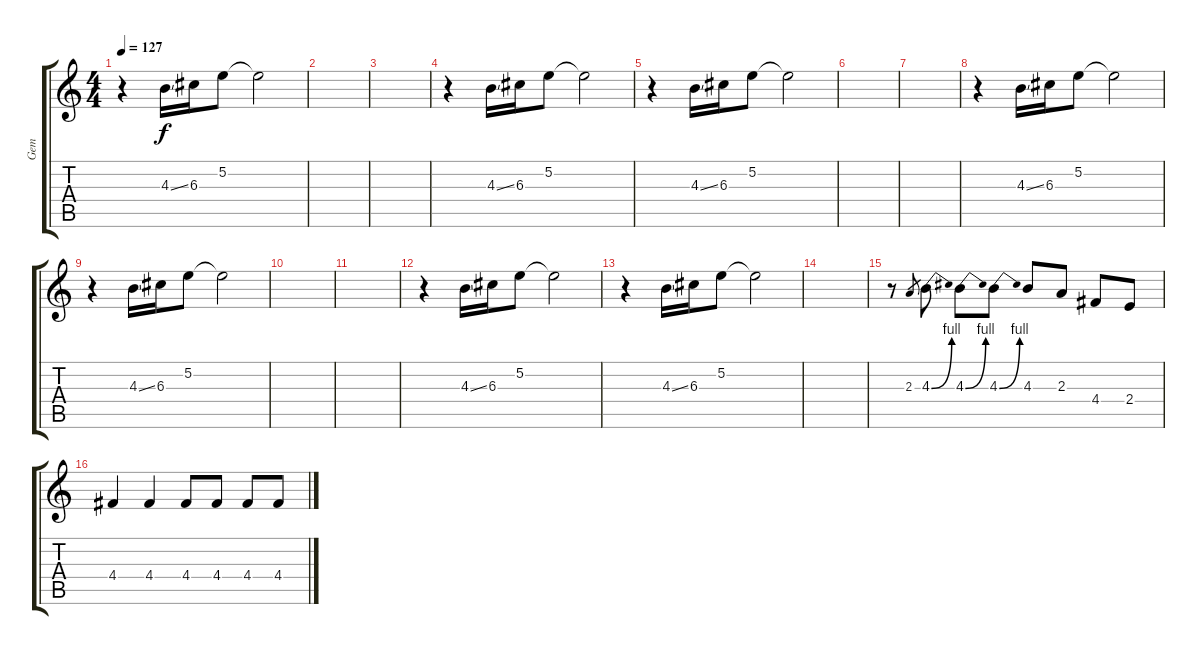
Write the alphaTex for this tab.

\track ("Gem" "Gem") {instrument distortionguitar}
\staff {score tabs}
\tuning (E4 B3 G3 D3 A2 E2) {hide}
\ts (4 4)
\tempo 127
\clef g2
\ks c
r.4{dy f} 4.3{ss}.16 6.3.16 5.2.8 5.2{t}.2 |
|
|
r.4 4.3{ss}.16 6.3.16 5.2.8 5.2{t}.2 |
r.4 4.3{ss}.16 6.3.16 5.2.8 5.2{t}.2 |
|
|
r.4 4.3{ss}.16 6.3.16 5.2.8 5.2{t}.2 |
r.4 4.3{ss}.16 6.3.16 5.2.8 5.2{t}.2 |
|
|
r.4 4.3{ss}.16 6.3.16 5.2.8 5.2{t}.2 |
r.4 4.3{ss}.16 6.3.16 5.2.8 5.2{t}.2 |
|
r.8 2.3.8{gr} 4.3{be (bend 0 0 60 4)}.8 4.3{be (bend 0 0 60 4)}.8 4.3{be (bend 0 0 60 4)}.8 4.3.8 2.3.8 4.4.8 2.4.8 |
4.4.4 4.4.4 4.4.8 4.4.8 4.4.8 4.4.8
